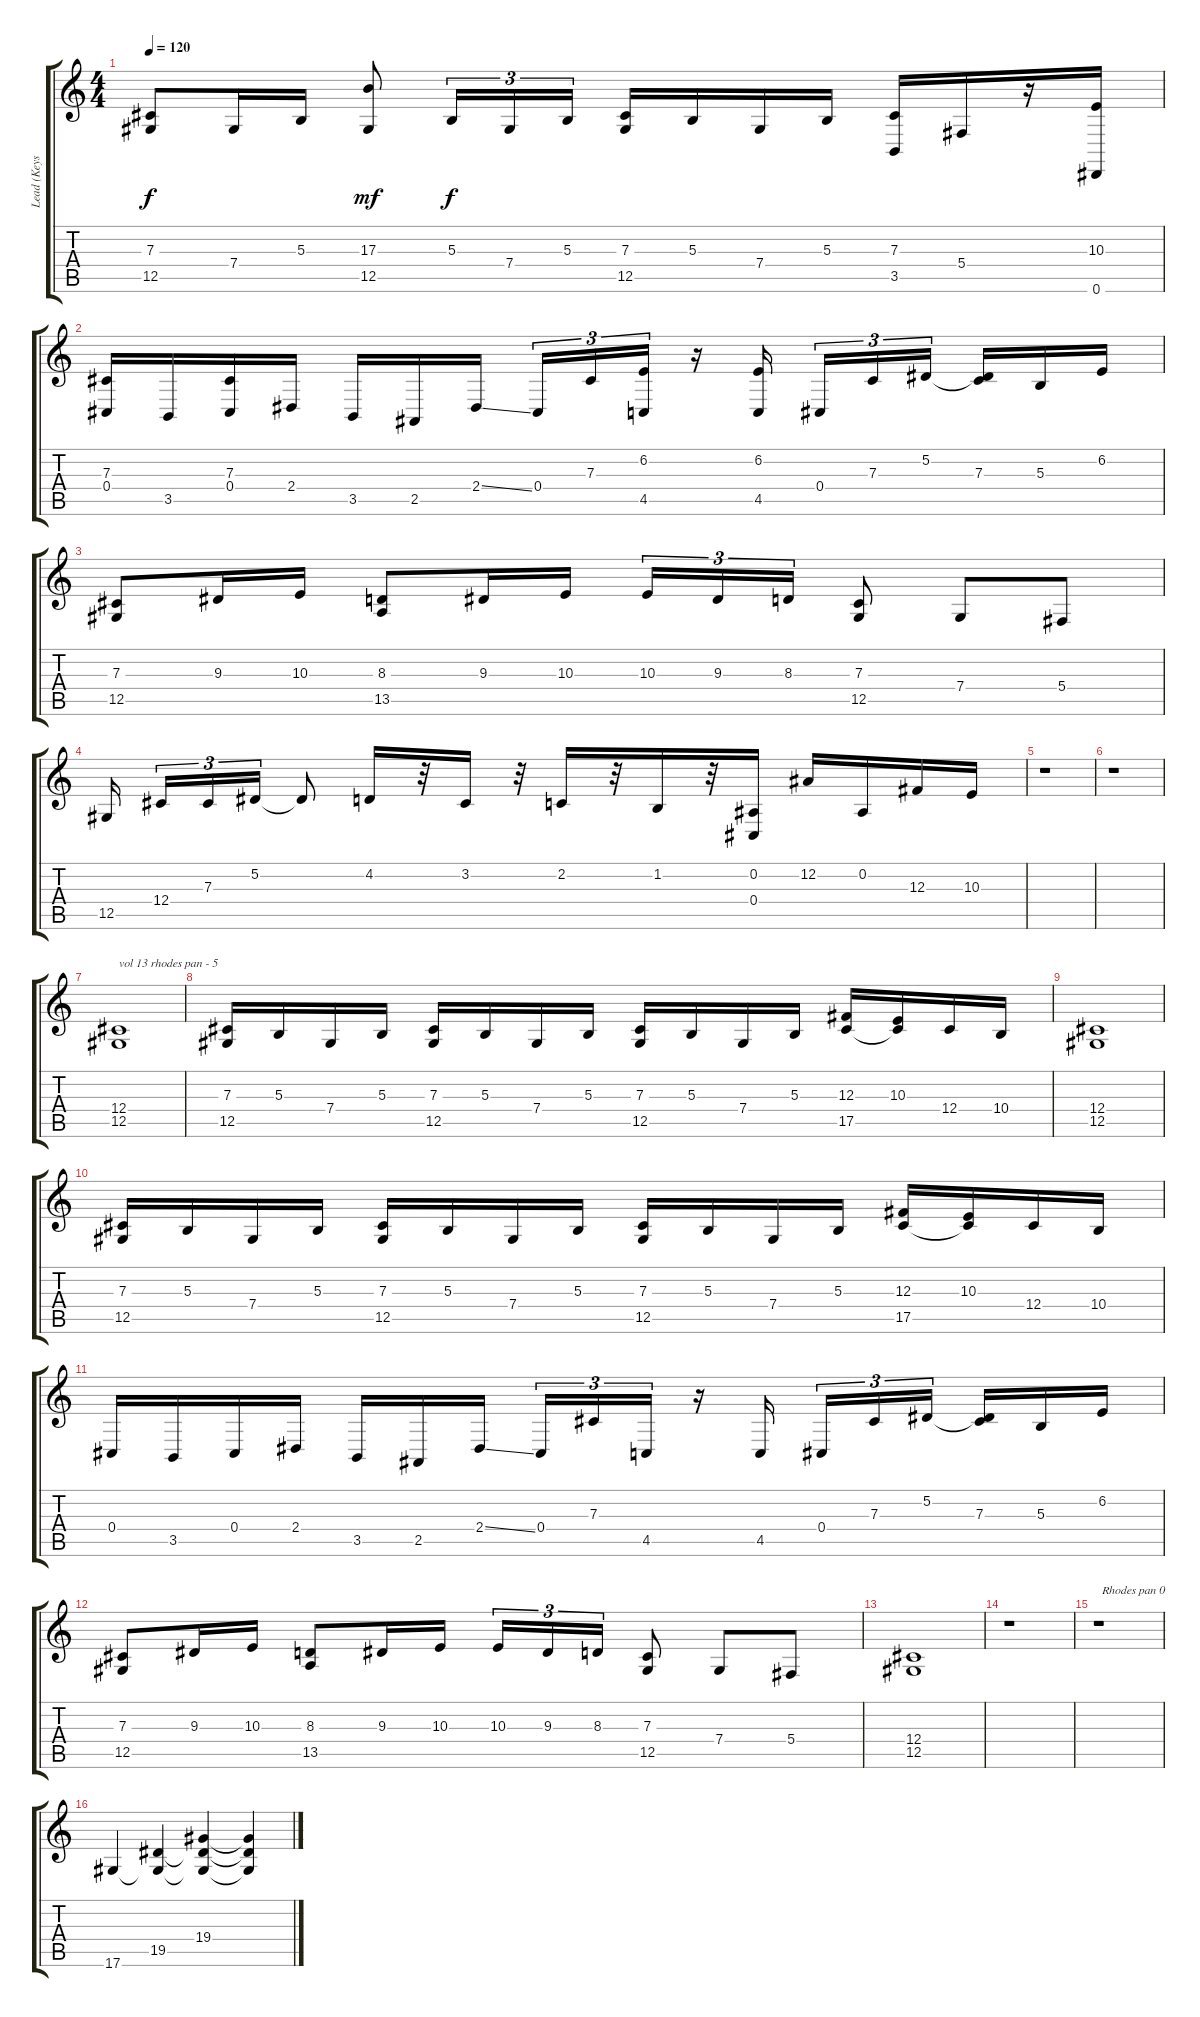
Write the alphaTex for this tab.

\track ("Lead (KeysII)" "Lead (Keys") {instrument electricpiano1}
\staff {score tabs}
\tuning (Eb4 Bb3 Gb3 Db3 Ab2 Eb2) {hide}
\ts (4 4)
\tempo 120
\clef g2
\ks c
(7.3 12.5).8{dy f} 7.4.16 5.3.16 (17.3 12.5).8{dy mf} 5.3.16{tu (3 2) dy f} 7.4.16{tu (3 2)} 5.3.16{tu (3 2)} (7.3 12.5).16 5.3.16 7.4.16 5.3.16 (7.3 3.5).16 5.4.16 r.16 (10.3 0.6).16 |
(7.3 0.4).16 3.5.16 (7.3 0.4).16 2.4.16 3.5.16 2.5.16 2.4{ss}.16 0.4.16{tu (3 2)} 7.3.16{tu (3 2)} (6.2 4.5).16{tu (3 2)} r.16 (6.2 4.5).16 0.4.16{tu (3 2)} 7.3.16{tu (3 2)} 5.2.16{tu (3 2)} (5.2{t} 7.3).16 5.3.16 6.2.16 |
(7.3 12.5).8 9.3.16 10.3.16 (8.3 13.5).8 9.3.16 10.3.16 10.3.16{tu (3 2)} 9.3.16{tu (3 2)} 8.3.16{tu (3 2)} (7.3 12.5).8 7.4.8 5.4.8 |
12.5.16 12.4.16{tu (3 2)} 7.3.16{tu (3 2)} 5.2.16{tu (3 2)} 5.2{t}.8 4.2.16 r.32 3.2.16 r.32 2.2.16 r.32 1.2.16 r.32 (0.2 0.4).16 12.2.16 0.2.16 12.3.16 10.3.16 |
r.1 |
r.1 |
(12.4 12.5).1{txt "vol 13 rhodes pan - 5" volume 13 balance 3 instrument electricpiano1} |
(7.3 12.5).16 5.3.16 7.4.16 5.3.16 (7.3 12.5).16 5.3.16 7.4.16 5.3.16 (7.3 12.5).16 5.3.16 7.4.16 5.3.16 (12.3 17.5).16 (10.3 17.5{t}).16 12.4.16 10.4.16 |
(12.4 12.5).1 |
(7.3 12.5).16 5.3.16 7.4.16 5.3.16 (7.3 12.5).16 5.3.16 7.4.16 5.3.16 (7.3 12.5).16 5.3.16 7.4.16 5.3.16 (12.3 17.5).16 (10.3 17.5{t}).16 12.4.16 10.4.16 |
0.4.16 3.5.16 0.4.16 2.4.16 3.5.16 2.5.16 2.4{ss}.16 0.4.16{tu (3 2)} 7.3.16{tu (3 2)} 4.5.16{tu (3 2)} r.16 4.5.16 0.4.16{tu (3 2)} 7.3.16{tu (3 2)} 5.2.16{tu (3 2)} (5.2{t} 7.3).16 5.3.16 6.2.16 |
(7.3 12.5).8 9.3.16 10.3.16 (8.3 13.5).8 9.3.16 10.3.16 10.3.16{tu (3 2)} 9.3.16{tu (3 2)} 8.3.16{tu (3 2)} (7.3 12.5).8 7.4.8 5.4.8 |
(12.4 12.5).1 |
r.1 |
r.1{txt " Rhodes pan 0 " balance 8 instrument electricpiano1} |
17.6.4 (19.5 17.6{t}).4 (19.4 19.5{t} 17.6{t}).4 (19.4{t} 19.5{t} 17.6{t}).4
